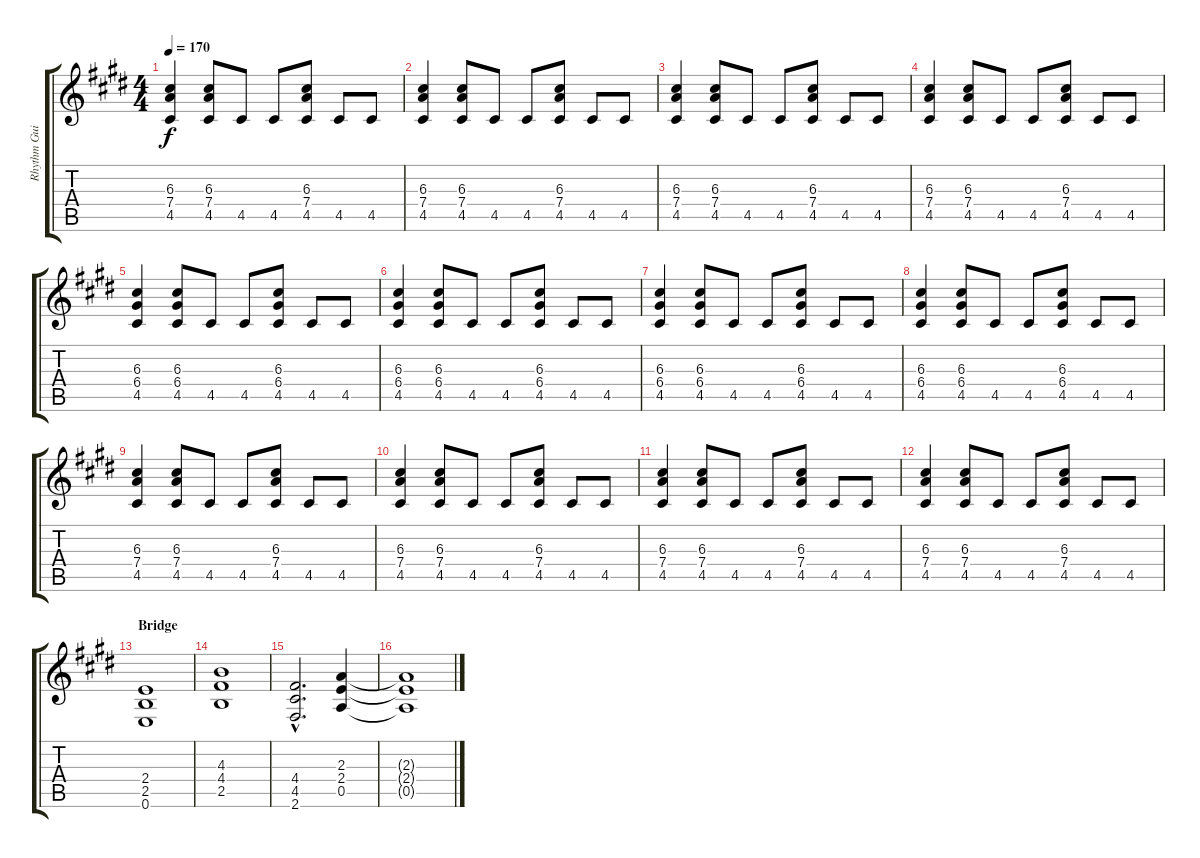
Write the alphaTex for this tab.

\track ("Rhythm Guitar" "Rhythm Gui") {instrument distortionguitar}
\staff {score tabs}
\tuning (E4 B3 G3 D3 A2 E2) {hide}
\ts (4 4)
\tempo 170
\clef g2
\ks c#minor
(6.3 7.4 4.5).4{dy f} (6.3 7.4 4.5).8 4.5.8 4.5.8 (6.3 7.4 4.5).8 4.5.8 4.5.8 |
(6.3 7.4 4.5).4 (6.3 7.4 4.5).8 4.5.8 4.5.8 (6.3 7.4 4.5).8 4.5.8 4.5.8 |
(6.3 7.4 4.5).4 (6.3 7.4 4.5).8 4.5.8 4.5.8 (6.3 7.4 4.5).8 4.5.8 4.5.8 |
(6.3 7.4 4.5).4 (6.3 7.4 4.5).8 4.5.8 4.5.8 (6.3 7.4 4.5).8 4.5.8 4.5.8 |
(6.3 6.4 4.5).4 (6.3 6.4 4.5).8 4.5.8 4.5.8 (6.3 6.4 4.5).8 4.5.8 4.5.8 |
(6.3 6.4 4.5).4 (6.3 6.4 4.5).8 4.5.8 4.5.8 (6.3 6.4 4.5).8 4.5.8 4.5.8 |
(6.3 6.4 4.5).4 (6.3 6.4 4.5).8 4.5.8 4.5.8 (6.3 6.4 4.5).8 4.5.8 4.5.8 |
(6.3 6.4 4.5).4 (6.3 6.4 4.5).8 4.5.8 4.5.8 (6.3 6.4 4.5).8 4.5.8 4.5.8 |
(6.3 7.4 4.5).4 (6.3 7.4 4.5).8 4.5.8 4.5.8 (6.3 7.4 4.5).8 4.5.8 4.5.8 |
(6.3 7.4 4.5).4 (6.3 7.4 4.5).8 4.5.8 4.5.8 (6.3 7.4 4.5).8 4.5.8 4.5.8 |
(6.3 7.4 4.5).4 (6.3 7.4 4.5).8 4.5.8 4.5.8 (6.3 7.4 4.5).8 4.5.8 4.5.8 |
(6.3 7.4 4.5).4 (6.3 7.4 4.5).8 4.5.8 4.5.8 (6.3 7.4 4.5).8 4.5.8 4.5.8 |
\section ("" "Bridge")
(2.4 2.5 0.6).1 |
(4.3 4.4 2.5).1 |
(4.4{hac} 4.5{hac} 2.6{hac}).2{d} (2.3 2.4 0.5).4 |
(2.3{t} 2.4{t} 0.5{t}).1
